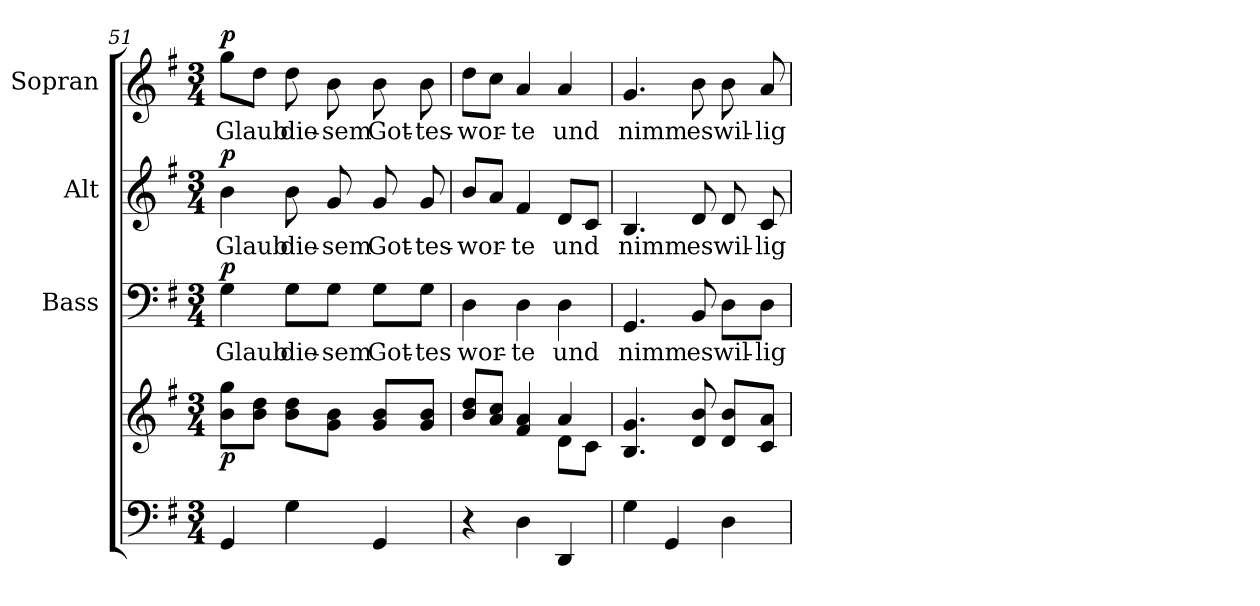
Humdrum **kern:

**kern	**kern	**dynam	**kern	**text	**dynam	**kern	**text	**dynam	**kern	**text	**dynam
*part4	*part4	*part4	*part3	*part3	*part3	*part2	*part2	*part2	*part1	*part1	*part1
*staff5	*staff4	*staff4/5	*staff3	*staff3	*staff3	*staff2	*staff2	*staff2	*staff1	*staff1	*staff1
*	*	*	*I"Bass	*	*	*I"Alt	*	*	*I"Sopran	*	*
*	*	*	*I'B.	*	*	*I'A.	*	*	*I'S.	*	*
*clefF4	*clefG2	*	*clefF4	*	*	*clefG2	*	*	*clefG2	*	*
*k[f#]	*k[f#]	*	*k[f#]	*	*	*k[f#]	*	*	*k[f#]	*	*
*G:	*G:	*	*G:	*	*	*G:	*	*	*G:	*	*
*M3/4	*M3/4	*	*M3/4	*	*	*M3/4	*	*	*M3/4	*	*
=51	=51	=51	=51	=51	=51	=51	=51	=51	=51	=51	=51
!	!	!LO:DY:b	!	!LO:LY:b	!LO:DY:a	!	!LO:LY:b	!LO:DY:a	!	!LO:LY:b	!LO:DY:a
4GG/	8b\ 8gg\L	p	4G\	Glaub	p	4b\	Glaub	p	8gg\L	Glaub	p
.	8b\ 8dd\J	.	.	.	.	.	.	.	8dd\J	.	.
!	!	!	!	!LO:LY:b	!	!	!LO:LY:b	!	!	!LO:LY:b	!
4G\	8b\ 8dd\L	.	8G\L	die-	.	8b\	die-	.	8dd\	die-	.
!	!	!	!	!LO:LY:b	!	!	!LO:LY:b	!	!	!LO:LY:b	!
.	8g\ 8b\J	.	8G\J	-sem	.	8g/	-sem	.	8b\	-sem	.
!	!	!	!	!LO:LY:b	!	!	!LO:LY:b	!	!	!LO:LY:b	!
4GG/	8g/ 8b/L	.	8G\L	Got-	.	8g/	Got-	.	8b\	Got-	.
!	!	!	!	!LO:LY:b	!	!	!LO:LY:b	!	!	!LO:LY:b	!
.	8g/ 8b/J	.	8G\J	-tes	.	8g/	-tes-	.	8b\	-tes-	.
!!LO:LB:g=z
=52	=52	=52	=52	=52	=52	=52	=52	=52	=52	=52	=52
*	*^	*	*	*	*	*	*	*	*	*	*
!	!	!	!	!	!LO:LY:b	!	!	!LO:LY:b	!	!	!LO:LY:b	!
4r	8b/ 8dd/L	2ryy	.	4D\	wor-	.	8b/L	-wor-	.	8dd\L	-wor-	.
.	8a/ 8cc/J	.	.	.	.	.	8a/J	.	.	8cc\J	.	.
!	!	!	!	!	!LO:LY:b	!	!	!LO:LY:b	!	!	!LO:LY:b	!
4D\	4f#/ 4a/	.	.	4D\	-te	.	4f#/	-te	.	4a/	-te	.
!	!	!	!	!	!LO:LY:b	!	!	!LO:LY:b	!	!	!LO:LY:b	!
4DD/	4a/	8d\L	.	4D\	und	.	8d/L	und	.	4a/	und	.
.	.	8c\J	.	.	.	.	8c/J	.	.	.	.	.
=53	=53	=53	=53	=53	=53	=53	=53	=53	=53	=53	=53	=53
!	!	!	!	!	!LO:LY:b	!	!	!LO:LY:b	!	!	!LO:LY:b	!
*	*v	*v	*	*	*	*	*	*	*	*	*	*
4G\	4.B/ 4.g/	.	4.GG/	nimm	.	4.B/	nimm	.	4.g/	nimm	.
4GG/	.	.	.	.	.	.	.	.	.	.	.
!	!	!	!	!LO:LY:b	!	!	!LO:LY:b	!	!	!LO:LY:b	!
.	8d/ 8b/	.	8BB/	es	.	8d/	es	.	8b\	es	.
!	!	!	!	!LO:LY:b	!	!	!LO:LY:b	!	!	!LO:LY:b	!
4D\	8d/ 8b/L	.	8D\L	wil-	.	8d/	wil-	.	8b\	wil-	.
!	!	!	!	!LO:LY:b	!	!	!LO:LY:b	!	!	!LO:LY:b	!
.	8c/ 8a/J	.	8D\J	-lig	.	8c/	-lig	.	8a/	-lig	.
=	=	=	=	=	=	=	=	=	=	=	=
*-	*-	*-	*-	*-	*-	*-	*-	*-	*-	*-	*-
